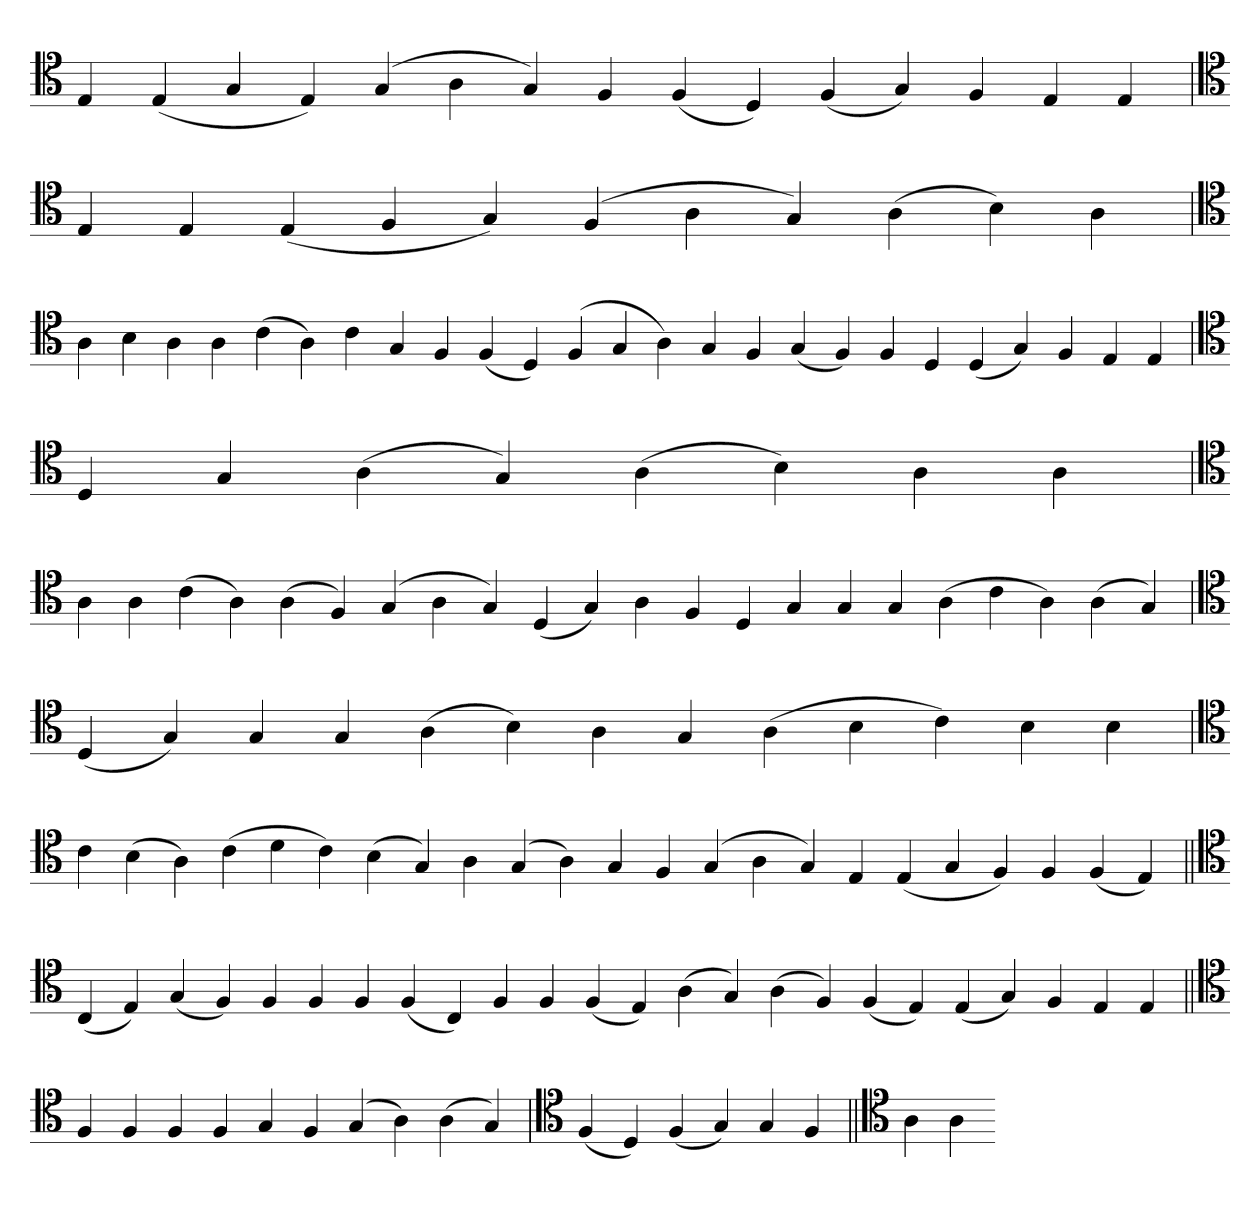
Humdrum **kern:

**kern
*part1
*staff1
*clefC4
=
4E
(4E
4G
4E)
(4G
4A
4G)
4F
(4F
4D)
(4F
4G)
4F
4E
4E
=`
*clefC4
4E
4E
(4E
4F
4G)
(4F
4A
4G)
(4A
4B)
4A
=`
*clefC4
4A
4B
4A
4A
(4c
4A)
4c
4G
4F
(4F
4D)
(4F
4G
4A)
4G
4F
(4G
4F)
4F
4D
(4D
4G)
4F
4E
4E
=
*clefC4
4D
4G
(4A
4G)
(4A
4B)
4A
4A
=`
*clefC4
4A
4A
(4c
4A)
(4A
4F)
(4G
4A
4G)
(4D
4G)
4A
4F
4D
4G
4G
4G
(4A
4c
4A)
(4A
4G)
=
*clefC4
(4D
4G)
4G
4G
(4A
4B)
4A
4G
(4A
4B
4c)
4B
4B
=`
*clefC4
4c
(4B
4A)
(4c
4d
4c)
(4B
4G)
4A
(4G
4A)
4G
4F
(4G
4A
4G)
4E
(4E
4G
4F)
4F
(4F
4E)
=||
*clefC4
(4C
4E)
(4G
4F)
4F
4F
4F
(4F
4C)
4F
4F
(4F
4E)
(4A
4G)
(4A
4F)
(4F
4E)
(4E
4G)
4F
4E
4E
=||
*clefC4
4F
4F
4F
4F
4G
4F
(4G
4A)
(4A
4G)
='
*clefC4
(4F
4D)
(4F
4G)
4G
4F
=||
*clefC4
4A
4A
=-
*-
